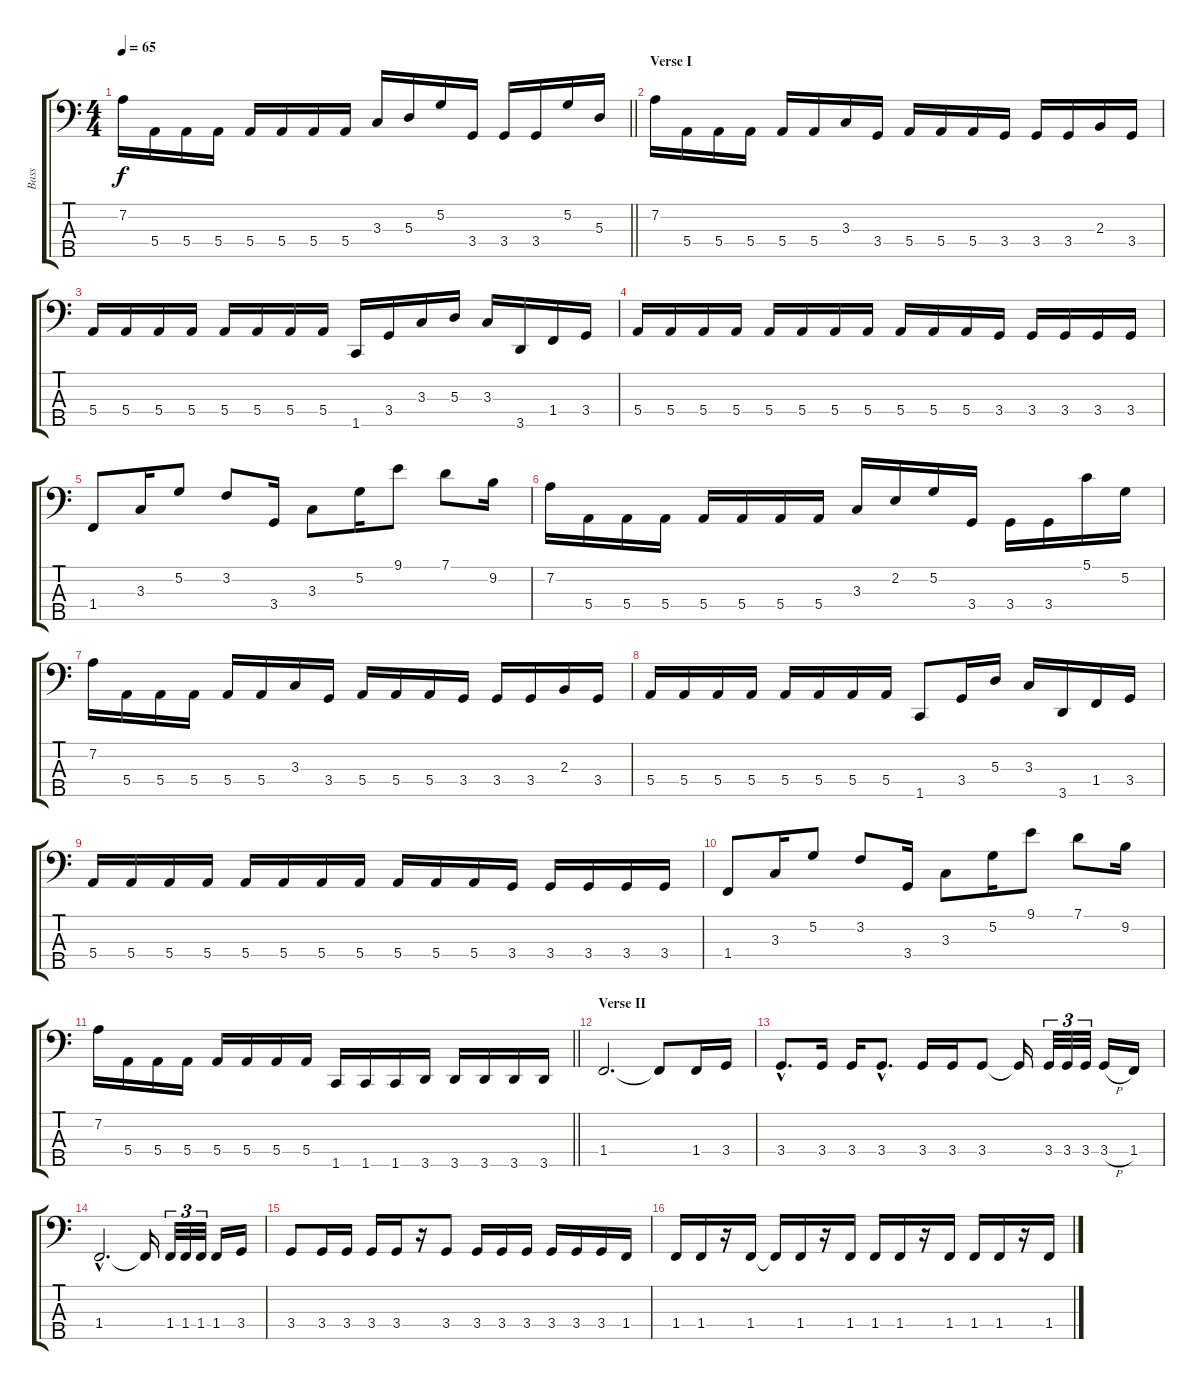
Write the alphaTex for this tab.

\track ("Bass" "Bass") {instrument electricbassfinger}
\staff {score tabs}
\tuning (G2 D2 A1 E1 B0) {hide}
\ts (4 4)
\tempo 65
\clef f4
\barLineRight lightlight
\ks c
7.2.16{dy f} 5.4.16 5.4.16 5.4.16 5.4.16 5.4.16 5.4.16 5.4.16 3.3.16 5.3.16 5.2.16 3.4.16 3.4.16 3.4.16 5.2.16 5.3.16 |
\section ("" "Verse I")
7.2.16 5.4.16 5.4.16 5.4.16 5.4.16 5.4.16 3.3.16 3.4.16 5.4.16 5.4.16 5.4.16 3.4.16 3.4.16 3.4.16 2.3.16 3.4.16 |
5.4.16 5.4.16 5.4.16 5.4.16 5.4.16 5.4.16 5.4.16 5.4.16 1.5.16 3.4.16 3.3.16 5.3.16 3.3.16 3.5.16 1.4.16 3.4.16 |
5.4.16 5.4.16 5.4.16 5.4.16 5.4.16 5.4.16 5.4.16 5.4.16 5.4.16 5.4.16 5.4.16 3.4.16 3.4.16 3.4.16 3.4.16 3.4.16 |
1.4.8 3.3.16 5.2.8 3.2.8 3.4.16 3.3.8 5.2.16 9.1.8 7.1.8 9.2.16 |
7.2.16 5.4.16 5.4.16 5.4.16 5.4.16 5.4.16 5.4.16 5.4.16 3.3.16 2.2.16 5.2.16 3.4.16 3.4.16 3.4.16 5.1.16 5.2.16 |
7.2.16 5.4.16 5.4.16 5.4.16 5.4.16 5.4.16 3.3.16 3.4.16 5.4.16 5.4.16 5.4.16 3.4.16 3.4.16 3.4.16 2.3.16 3.4.16 |
5.4.16 5.4.16 5.4.16 5.4.16 5.4.16 5.4.16 5.4.16 5.4.16 1.5.8 3.4.16 5.3.16 3.3.16 3.5.16 1.4.16 3.4.16 |
5.4.16 5.4.16 5.4.16 5.4.16 5.4.16 5.4.16 5.4.16 5.4.16 5.4.16 5.4.16 5.4.16 3.4.16 3.4.16 3.4.16 3.4.16 3.4.16 |
1.4.8 3.3.16 5.2.8 3.2.8 3.4.16 3.3.8 5.2.16 9.1.8 7.1.8 9.2.16 |
\barLineRight lightlight
7.2.16 5.4.16 5.4.16 5.4.16 5.4.16 5.4.16 5.4.16 5.4.16 1.5.16 1.5.16 1.5.16 3.5.16 3.5.16 3.5.16 3.5.16 3.5.16 |
\section ("" "Verse II")
1.4.2{d} 1.4{t}.8 1.4.16 3.4.16 |
3.4{hac}.8{d} 3.4.16 3.4.16 3.4{hac}.8{d} 3.4.16 3.4.16 3.4.8 3.4{t}.16 3.4.32{tu (3 2)} 3.4.32{tu (3 2)} 3.4.32{tu (3 2)} 3.4{h}.16 1.4.16 |
1.4{hac}.2{d} 1.4{t}.16 1.4.32{tu (3 2)} 1.4.32{tu (3 2)} 1.4.32{tu (3 2)} 1.4.16 3.4.16 |
3.4.8 3.4.16 3.4.16 3.4.16 3.4.16 r.16 3.4.8 3.4.16 3.4.16 3.4.16 3.4.16 3.4.16 3.4.16 1.4.16 |
1.4.16 1.4.16 r.16 1.4.16 1.4{t}.16 1.4.16 r.16 1.4.16 1.4.16 1.4.16 r.16 1.4.16 1.4.16 1.4.16 r.16 1.4.16
